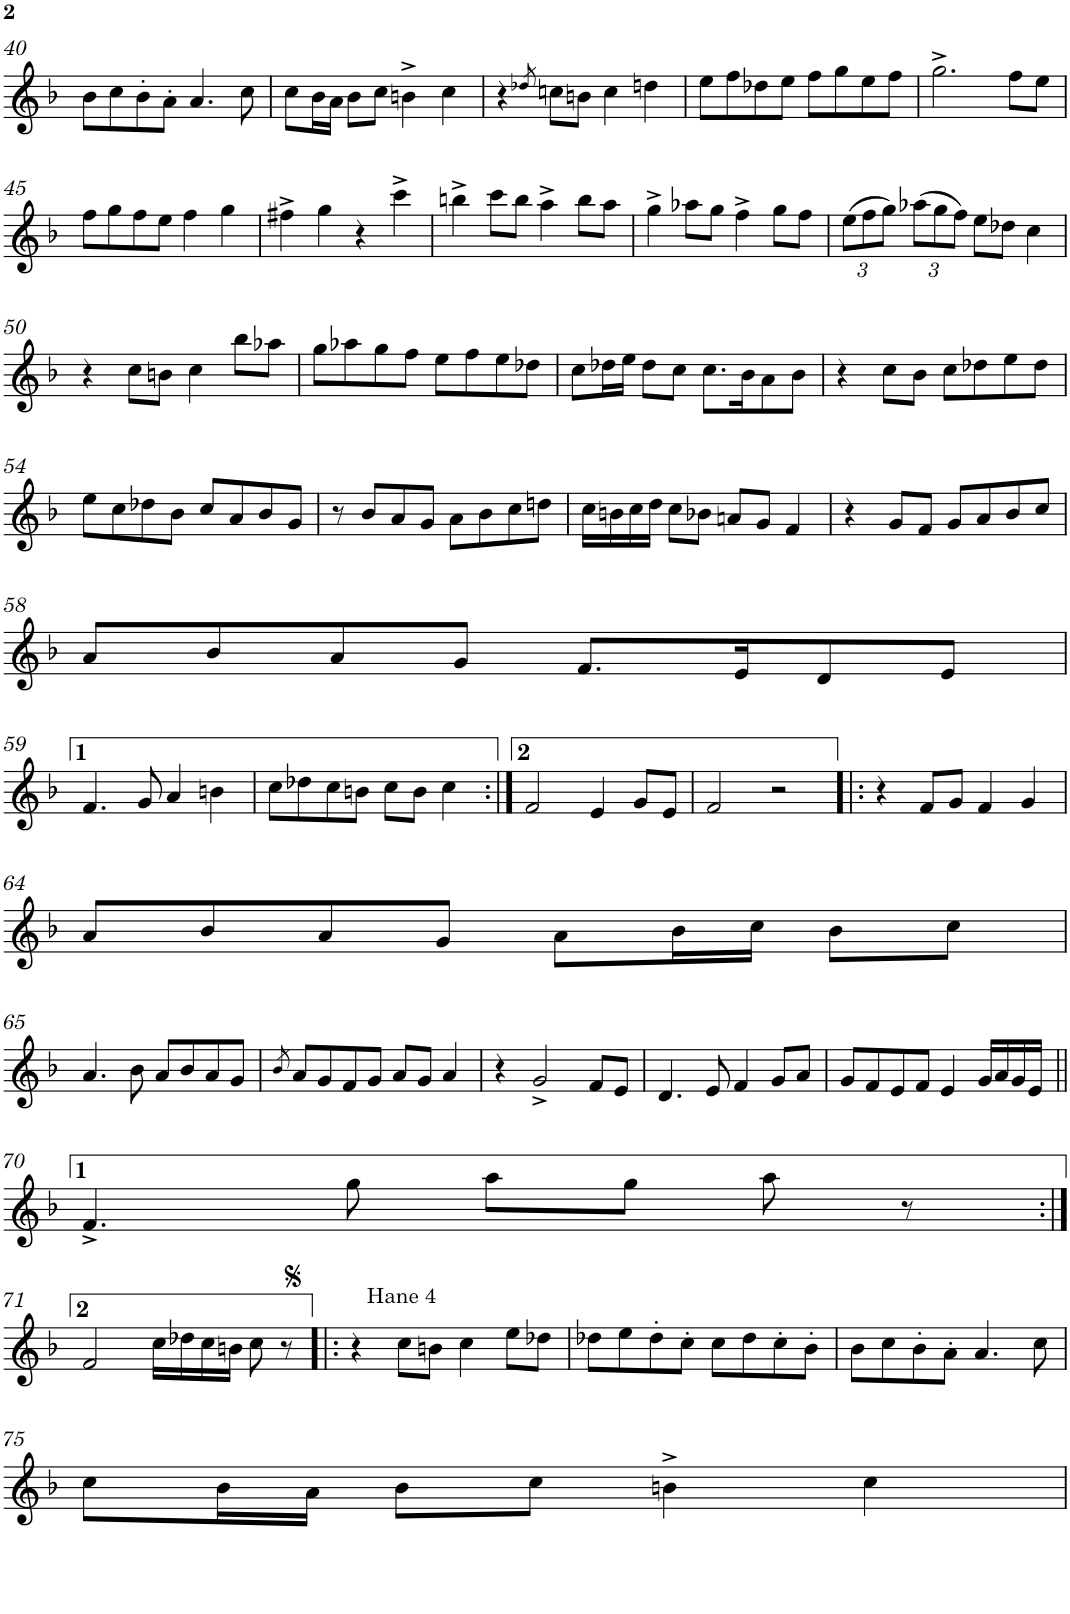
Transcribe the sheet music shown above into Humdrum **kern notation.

**kern
*part1
*staff1
*I"Piano
*I'Pno.
!!LO:PB:g=z
*clefG2
*k[b-]
*M4/4
*met(c)
=40
8b-\L
8cc\
8b-'\
8a'\J
4.a/
8cc\
=41
8cc\L
16b-\L
16a\JJ
8b-\L
8cc\J
4bn^\
4cc\
=42
4r
8qdd-X/
8ccn\L
8bn\J
4cc\
4ddn\
=43
8ee\L
8ff\
8dd-X\
8ee\J
8ff\L
8gg\
8ee\
8ff\J
=44
2.gg^\
8ff\L
8ee\J
!!LO:LB:g=z
=45
8ff\L
8gg\
8ff\
8ee\J
4ff\
4gg\
=46
4ff#X^\
4gg\
4r
4ccc^\
=47
4bbn^\
8ccc\L
8bb\J
4aa^\
8bb\L
8aa\J
=48
4gg^\
8aa-X\L
8gg\J
4ff^\
8gg\L
8ff\J
=49
*Xbrackettup
(>12ee\L
12ff\
12gg\J)
(>12aa-X\L
12gg\
12ff\J)
8ee\L
8dd-X\J
4cc\
!!LO:LB:g=z
=50
4r
8cc\L
8bn\J
4cc\
8bb-\L
8aa-X\J
=51
8gg\L
8aa-X\
8gg\
8ff\J
8ee\L
8ff\
8ee\
8dd-X\J
=52
8cc\L
16dd-X\L
16ee\JJ
8dd-\L
8cc\J
8.cc\L
16b-\K
8a\
8b-\J
=53
4r
8cc\L
8b-\J
8cc\L
8dd-X\
8ee\
8dd-\J
!!LO:LB:g=z
=54
8ee\L
8cc\
8dd-X\
8b-\J
8cc/L
8a/
8b-/
8g/J
=55
8r
8b-/L
8a/
8g/J
8a\L
8b-\
8cc\
8ddn\J
=56
16cc\LL
16bn\
16cc\
16dd\JJ
8cc\L
8b-X\J
8an/L
8g/J
4f/
=57
4r
8g/L
8f/J
8g/L
8a/
8b-/
8cc/J
!!LO:LB:g=z
=58
8a/L
8b-/
8a/
8g/J
8.f/L
16e/K
8d/
8e/J
!!LO:LB:g=z
=59
4.f/
8g/
4a/
4bn\
=60
8cc\L
8dd-X\
8cc\
8bn\J
8cc\L
8b\J
4cc\
=61:|!
2f/
4e/
8g/L
8e/J
=62
2f/
2r
=63!|:
4r
8f/L
8g/J
4f/
4g/
!!LO:LB:g=z
=64
8a/L
8b-/
8a/
8g/J
8a\L
16b-\L
16cc\JJ
8b-\L
8cc\J
!!LO:LB:g=z
=65
4.a/
8b-\
8a/L
8b-/
8a/
8g/J
=66
8qb-/
8a/L
8g/
8f/
8g/J
8a/L
8g/J
4a/
=67
4r
2g^/
8f/L
8e/J
=68
4.d/
8e/
4f/
8g/L
8a/J
=69
8g/L
8f/
8e/
8f/J
4e/
16g/LL
16a/
16g/
16e/JJ
!!LO:LB:g=z
=70||
4.f^/
8gg\
8aa\L
8gg\J
8aa\
8r
!!LO:LB:g=z
=71:|!
2f/
16cc\LL
16dd-X\
16cc\
16bn\JJ
8cc\
8r
=72!|:
4r
!LO:TX:a:t=Hane 4
8cc\L
8bn\J
4cc\
8ee\L
8dd-X\J
=73
8dd-X\L
8ee\
8dd-'\
8cc'\J
8cc\L
8dd-\
8cc'\
8b-'\J
=74
8b-\L
8cc\
8b-'\
8a'\J
4.a/
8cc\
!!LO:LB:g=z
=75
8cc\L
16b-\L
16a\JJ
8b-\L
8cc\J
4bn^\
4cc\
=
*-
